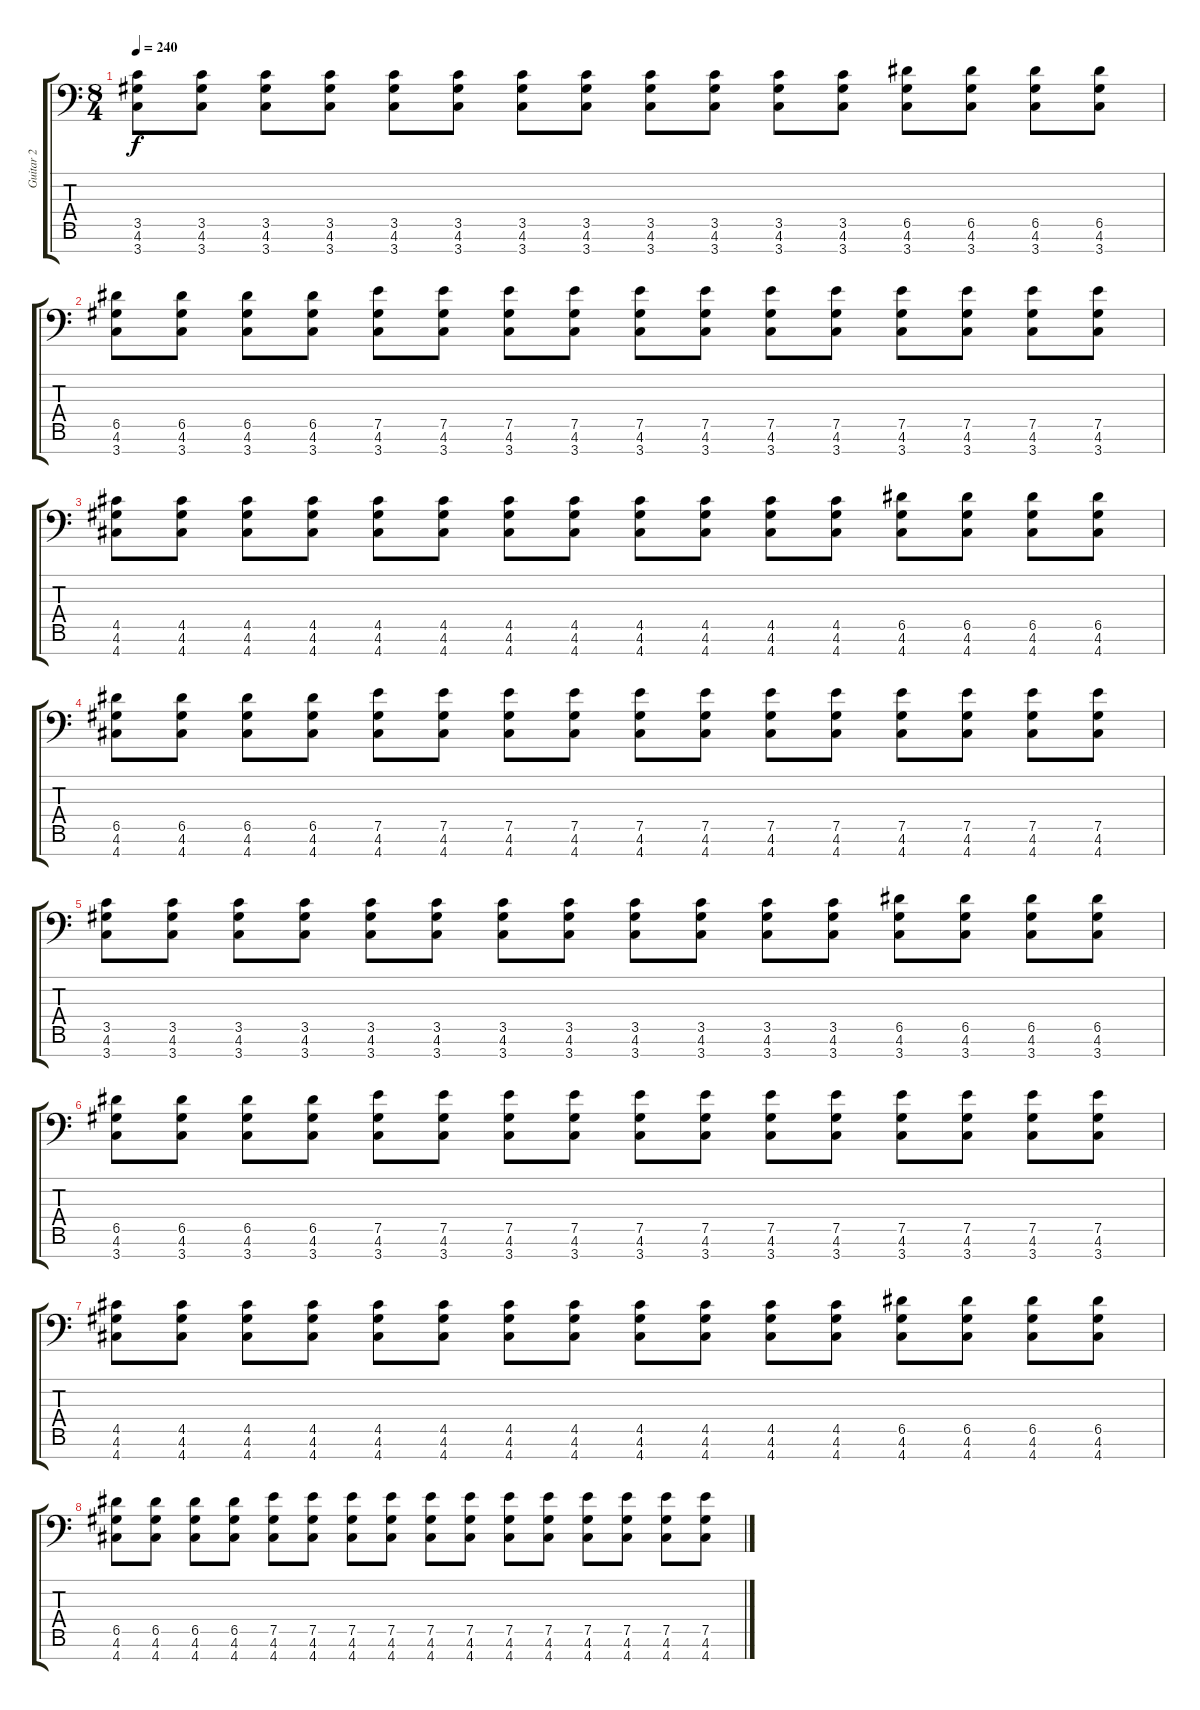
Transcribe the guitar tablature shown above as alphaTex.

\track ("Guitar 2" "Guitar 2") {instrument overdrivenguitar}
\staff {score tabs}
\tuning (E4 B3 G3 D3 A2 E2 A1) {hide}
\ts (8 4)
\tempo 240
\clef f4
\ks c
(3.5 4.6 3.7).8{dy f} (3.5 4.6 3.7).8 (3.5 4.6 3.7).8 (3.5 4.6 3.7).8 (3.5 4.6 3.7).8 (3.5 4.6 3.7).8 (3.5 4.6 3.7).8 (3.5 4.6 3.7).8 (3.5 4.6 3.7).8 (3.5 4.6 3.7).8 (3.5 4.6 3.7).8 (3.5 4.6 3.7).8 (6.5 4.6 3.7).8 (6.5 4.6 3.7).8 (6.5 4.6 3.7).8 (6.5 4.6 3.7).8 |
(6.5 4.6 3.7).8 (6.5 4.6 3.7).8 (6.5 4.6 3.7).8 (6.5 4.6 3.7).8 (7.5 4.6 3.7).8 (7.5 4.6 3.7).8 (7.5 4.6 3.7).8 (7.5 4.6 3.7).8 (7.5 4.6 3.7).8 (7.5 4.6 3.7).8 (7.5 4.6 3.7).8 (7.5 4.6 3.7).8 (7.5 4.6 3.7).8 (7.5 4.6 3.7).8 (7.5 4.6 3.7).8 (7.5 4.6 3.7).8 |
(4.5 4.6 4.7).8 (4.5 4.6 4.7).8 (4.5 4.6 4.7).8 (4.5 4.6 4.7).8 (4.5 4.6 4.7).8 (4.5 4.6 4.7).8 (4.5 4.6 4.7).8 (4.5 4.6 4.7).8 (4.5 4.6 4.7).8 (4.5 4.6 4.7).8 (4.5 4.6 4.7).8 (4.5 4.6 4.7).8 (6.5 4.6 4.7).8 (6.5 4.6 4.7).8 (6.5 4.6 4.7).8 (6.5 4.6 4.7).8 |
(6.5 4.6 4.7).8 (6.5 4.6 4.7).8 (6.5 4.6 4.7).8 (6.5 4.6 4.7).8 (7.5 4.6 4.7).8 (7.5 4.6 4.7).8 (7.5 4.6 4.7).8 (7.5 4.6 4.7).8 (7.5 4.6 4.7).8 (7.5 4.6 4.7).8 (7.5 4.6 4.7).8 (7.5 4.6 4.7).8 (7.5 4.6 4.7).8 (7.5 4.6 4.7).8 (7.5 4.6 4.7).8 (7.5 4.6 4.7).8 |
(3.5 4.6 3.7).8 (3.5 4.6 3.7).8 (3.5 4.6 3.7).8 (3.5 4.6 3.7).8 (3.5 4.6 3.7).8 (3.5 4.6 3.7).8 (3.5 4.6 3.7).8 (3.5 4.6 3.7).8 (3.5 4.6 3.7).8 (3.5 4.6 3.7).8 (3.5 4.6 3.7).8 (3.5 4.6 3.7).8 (6.5 4.6 3.7).8 (6.5 4.6 3.7).8 (6.5 4.6 3.7).8 (6.5 4.6 3.7).8 |
(6.5 4.6 3.7).8 (6.5 4.6 3.7).8 (6.5 4.6 3.7).8 (6.5 4.6 3.7).8 (7.5 4.6 3.7).8 (7.5 4.6 3.7).8 (7.5 4.6 3.7).8 (7.5 4.6 3.7).8 (7.5 4.6 3.7).8 (7.5 4.6 3.7).8 (7.5 4.6 3.7).8 (7.5 4.6 3.7).8 (7.5 4.6 3.7).8 (7.5 4.6 3.7).8 (7.5 4.6 3.7).8 (7.5 4.6 3.7).8 |
(4.5 4.6 4.7).8 (4.5 4.6 4.7).8 (4.5 4.6 4.7).8 (4.5 4.6 4.7).8 (4.5 4.6 4.7).8 (4.5 4.6 4.7).8 (4.5 4.6 4.7).8 (4.5 4.6 4.7).8 (4.5 4.6 4.7).8 (4.5 4.6 4.7).8 (4.5 4.6 4.7).8 (4.5 4.6 4.7).8 (6.5 4.6 4.7).8 (6.5 4.6 4.7).8 (6.5 4.6 4.7).8 (6.5 4.6 4.7).8 |
(6.5 4.6 4.7).8 (6.5 4.6 4.7).8 (6.5 4.6 4.7).8 (6.5 4.6 4.7).8 (7.5 4.6 4.7).8 (7.5 4.6 4.7).8 (7.5 4.6 4.7).8 (7.5 4.6 4.7).8 (7.5 4.6 4.7).8 (7.5 4.6 4.7).8 (7.5 4.6 4.7).8 (7.5 4.6 4.7).8 (7.5 4.6 4.7).8 (7.5 4.6 4.7).8 (7.5 4.6 4.7).8 (7.5 4.6 4.7).8
